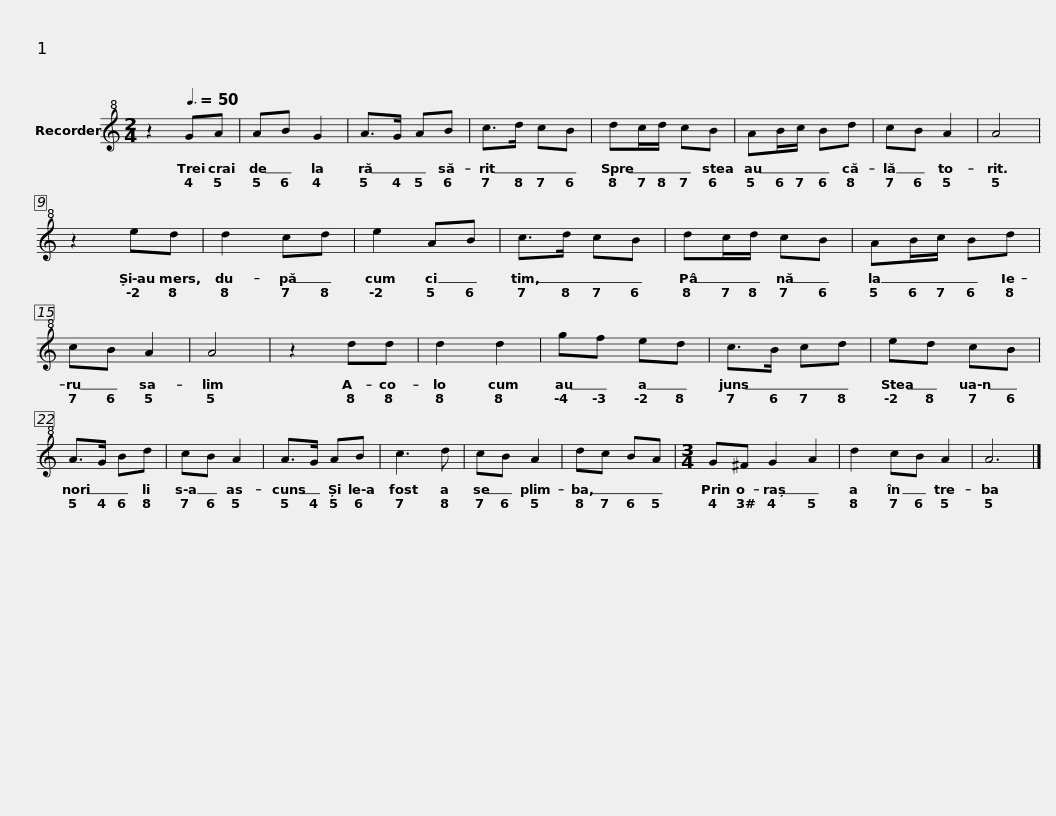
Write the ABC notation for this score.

X:1
L:1/8
M:2/4
I:linebreak $
K:C
V:1 treble+8
V:1
 z2[Q:3/8=50] GA | AB G2 | A>G AB | c>d cB | dc/d/ cB | %5
 AB/c/ Bd | cB A2 | A4 |$ z2 ed | d2 cd | %10
 e2 AB | c>d cB | dc/d/ cB | AB/c/ Bd | cB A2 | %15
 A4 |$ z2 dd | d2 d2 | gf ed | c>B cd | %20
 ed cB | A>G Bd | cB A2 | A>G AB | c3 d |$ %25
 cB A2 | dc BA |[M:3/4] G^F G2 A2 | d2 cB A2 | A6 |] %30
